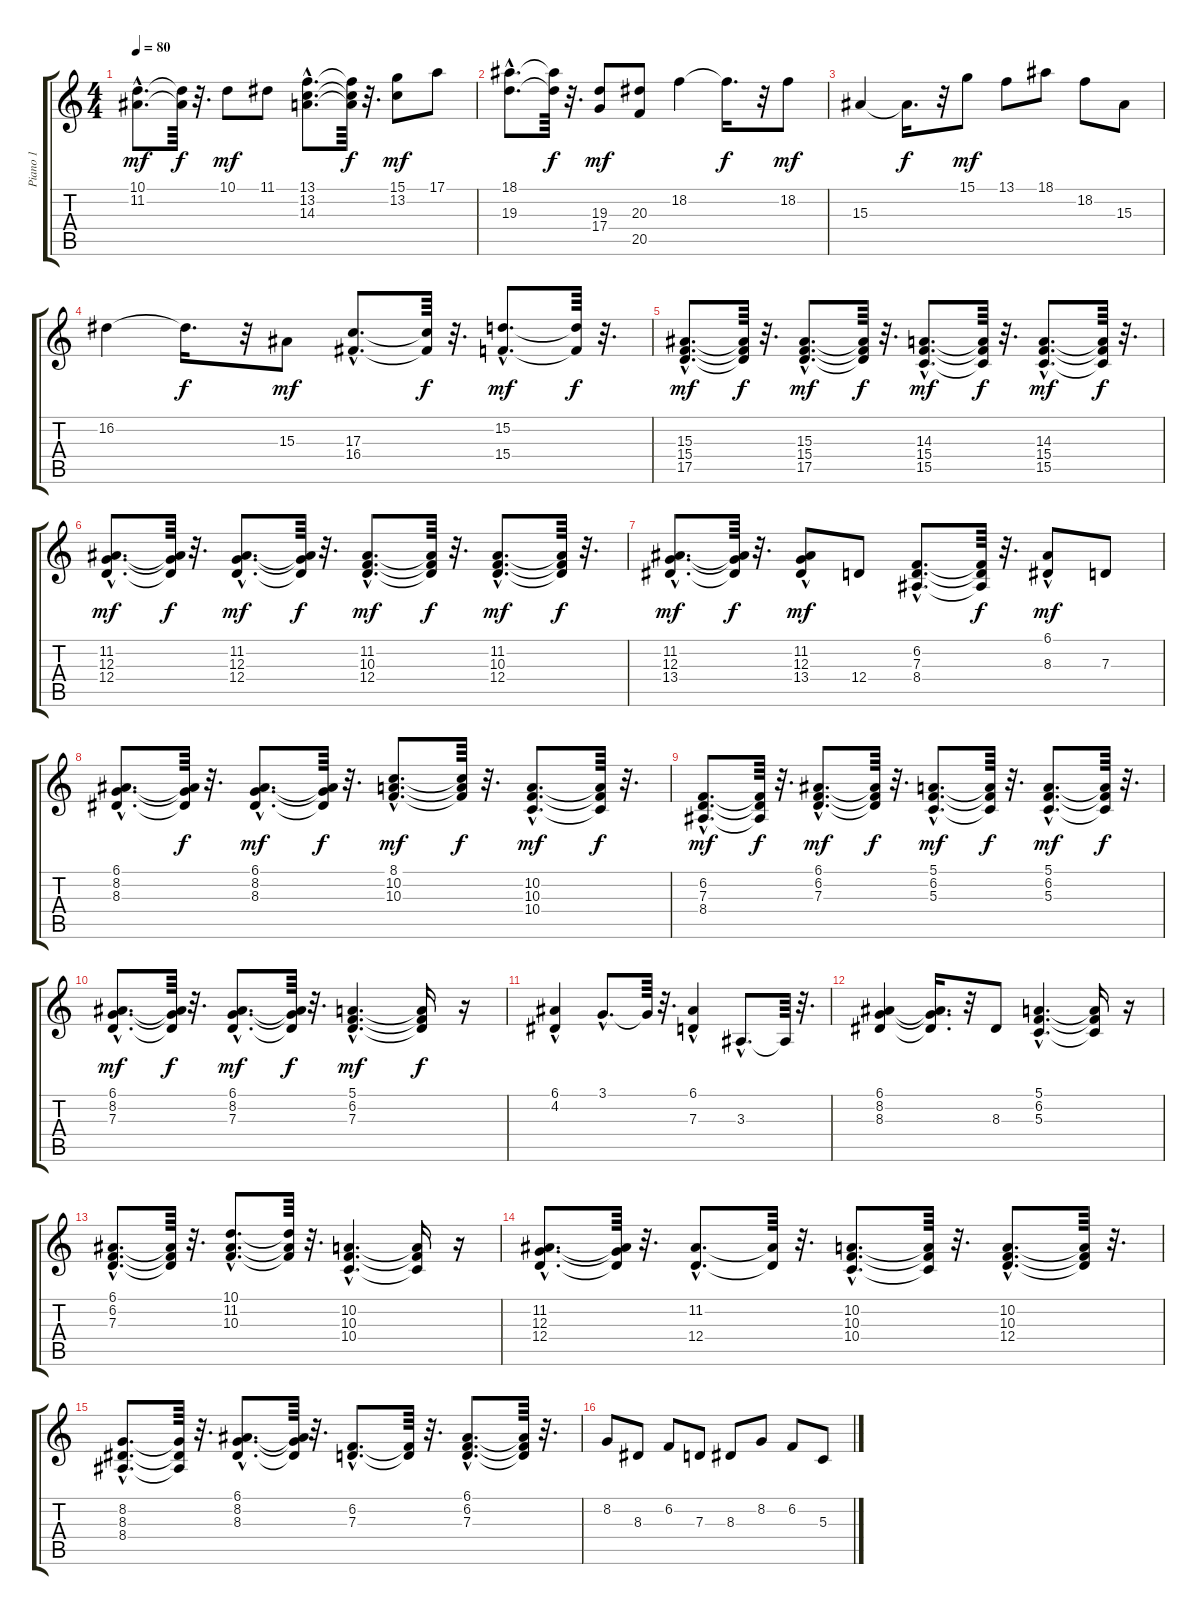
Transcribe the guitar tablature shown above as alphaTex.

\track ("Piano 1" "Piano 1") {instrument acousticgrandpiano}
\staff {score tabs}
\tuning (E4 B3 G3 D3 A2 E2) {hide}
\ts (4 4)
\tempo 80
\clef g2
\ks c
(10.1{hac} 11.2{hac}).8{d dy mf instrument acousticgrandpiano} (10.1{t} 11.2{t}).64{dy f} r.32{d} 10.1.8{dy mf} 11.1.8 (13.1{hac} 13.2{hac} 14.3{hac}).8{d} (13.1{t} 13.2{t} 14.3{t}).64{dy f} r.32{d} (15.1 13.2).8{dy mf} 17.1.8 |
(18.1{hac} 19.3{hac}).8{d} (18.1{t} 19.3{t}).64{dy f} r.32{d} (19.3 17.4).8{dy mf} (20.3 20.5).8 18.2.4 18.2{t}.16{d dy f} r.32 18.2.8{dy mf} |
15.3.4 15.3{t}.16{d dy f} r.32 15.1.8{dy mf} 13.1.8 18.1.8 18.2.8 15.3.8 |
16.2.4 16.2{t}.16{d dy f} r.32 15.3.8{dy mf} (17.3{hac} 16.4{hac}).8{d} (17.3{t} 16.4{t}).64{dy f} r.32{d} (15.2{hac} 15.4{hac}).8{d dy mf} (15.2{t} 15.4{t}).64{dy f} r.32{d} |
(15.3{hac} 15.4{hac} 17.5{hac}).8{d dy mf} (15.3{t} 15.4{t} 17.5{t}).64{dy f} r.32{d} (15.3{hac} 15.4{hac} 17.5{hac}).8{d dy mf} (15.3{t} 15.4{t} 17.5{t}).64{dy f} r.32{d} (14.3{hac} 15.4{hac} 15.5{hac}).8{d dy mf} (14.3{t} 15.4{t} 15.5{t}).64{dy f} r.32{d} (14.3{hac} 15.4{hac} 15.5{hac}).8{d dy mf} (14.3{t} 15.4{t} 15.5{t}).64{dy f} r.32{d} |
(11.2{hac} 12.3{hac} 12.4{hac}).8{d dy mf} (11.2{t} 12.3{t} 12.4{t}).64{dy f} r.32{d} (11.2{hac} 12.3{hac} 12.4{hac}).8{d dy mf} (11.2{t} 12.3{t} 12.4{t}).64{dy f} r.32{d} (11.2{hac} 10.3{hac} 12.4{hac}).8{d dy mf} (11.2{t} 10.3{t} 12.4{t}).64{dy f} r.32{d} (11.2{hac} 10.3{hac} 12.4{hac}).8{d dy mf} (11.2{t} 10.3{t} 12.4{t}).64{dy f} r.32{d} |
(11.2{hac} 12.3{hac} 13.4{hac}).8{d dy mf} (11.2{t} 12.3{t} 13.4{t}).64{dy f} r.32{d} (11.2{hac} 12.3{hac} 13.4).8{dy mf} 12.4.8 (6.2{hac} 7.3{hac} 8.4{hac}).8{d} (6.2{t} 7.3{t} 8.4{t}).64{dy f} r.32{d} (6.1{hac} 8.3).8{dy mf} 7.3.8 |
(6.1{hac} 8.2{hac} 8.3{hac}).8{d} (6.1{t} 8.2{t} 8.3{t}).64{dy f} r.32{d} (6.1{hac} 8.2{hac} 8.3{hac}).8{d dy mf} (6.1{t} 8.2{t} 8.3{t}).64{dy f} r.32{d} (8.1{hac} 10.2{hac} 10.3{hac}).8{d dy mf} (8.1{t} 10.2{t} 10.3{t}).64{dy f} r.32{d} (10.2{hac} 10.3{hac} 10.4{hac}).8{d dy mf} (10.2{t} 10.3{t} 10.4{t}).64{dy f} r.32{d} |
(6.2{hac} 7.3{hac} 8.4{hac}).8{d dy mf} (6.2{t} 7.3{t} 8.4{t}).64{dy f} r.32{d} (6.1{hac} 6.2{hac} 7.3{hac}).8{d dy mf} (6.1{t} 6.2{t} 7.3{t}).64{dy f} r.32{d} (5.1{hac} 6.2{hac} 5.3{hac}).8{d dy mf} (5.1{t} 6.2{t} 5.3{t}).64{dy f} r.32{d} (5.1{hac} 6.2{hac} 5.3{hac}).8{d dy mf} (5.1{t} 6.2{t} 5.3{t}).64{dy f} r.32{d} |
(6.1{hac} 8.2{hac} 7.3{hac}).8{d dy mf} (6.1{t} 8.2{t} 7.3{t}).64{dy f} r.32{d} (6.1{hac} 8.2{hac} 7.3{hac}).8{d dy mf} (6.1{t} 8.2{t} 7.3{t}).64{dy f} r.32{d} (5.1{hac} 6.2{hac} 7.3{hac}).4{d dy mf} (5.1{t} 6.2{t} 7.3{t}).16{dy f} r.16 |
(6.1{hac} 4.2{hac}).4 3.1{hac}.8{d} 3.1{t}.64 r.32{d} (6.1{hac} 7.3{hac}).4 3.3{hac}.8{d} 3.3{t}.64 r.32{d} |
(6.1 8.2 8.3).4 (6.1{t} 8.2{t} 8.3{t}).16{d} r.32 8.3.8 (5.1{hac} 6.2{hac} 5.3{hac}).4{d} (5.1{t} 6.2{t} 5.3{t}).16 r.16 |
(6.1{hac} 6.2{hac} 7.3{hac}).8{d} (6.1{t} 6.2{t} 7.3{t}).64 r.32{d} (10.1{hac} 11.2{hac} 10.3{hac}).8{d} (10.1{t} 11.2{t} 10.3{t}).64 r.32{d} (10.2{hac} 10.3{hac} 10.4{hac}).4{d} (10.2{t} 10.3{t} 10.4{t}).16 r.16 |
(11.2{hac} 12.3{hac} 12.4{hac}).8{d} (11.2{t} 12.3{t} 12.4{t}).64 r.32{d} (11.2{hac} 12.4{hac}).8{d} (11.2{t} 12.4{t}).64 r.32{d} (10.2{hac} 10.3{hac} 10.4{hac}).8{d} (10.2{t} 10.3{t} 10.4{t}).64 r.32{d} (10.2{hac} 10.3{hac} 12.4{hac}).8{d} (10.2{t} 10.3{t} 12.4{t}).64 r.32{d} |
(8.2{hac} 8.3{hac} 8.4{hac}).8{d} (8.2{t} 8.3{t} 8.4{t}).64 r.32{d} (6.1{hac} 8.2{hac} 8.3{hac}).8{d} (6.1{t} 8.2{t} 8.3{t}).64 r.32{d} (6.2{hac} 7.3{hac}).8{d} (6.2{t} 7.3{t}).64 r.32{d} (6.1{hac} 6.2{hac} 7.3{hac}).8{d} (6.1{t} 6.2{t} 7.3{t}).64 r.32{d} |
8.2.8 8.3.8 6.2.8 7.3.8 8.3.8 8.2.8 6.2.8 5.3.8
